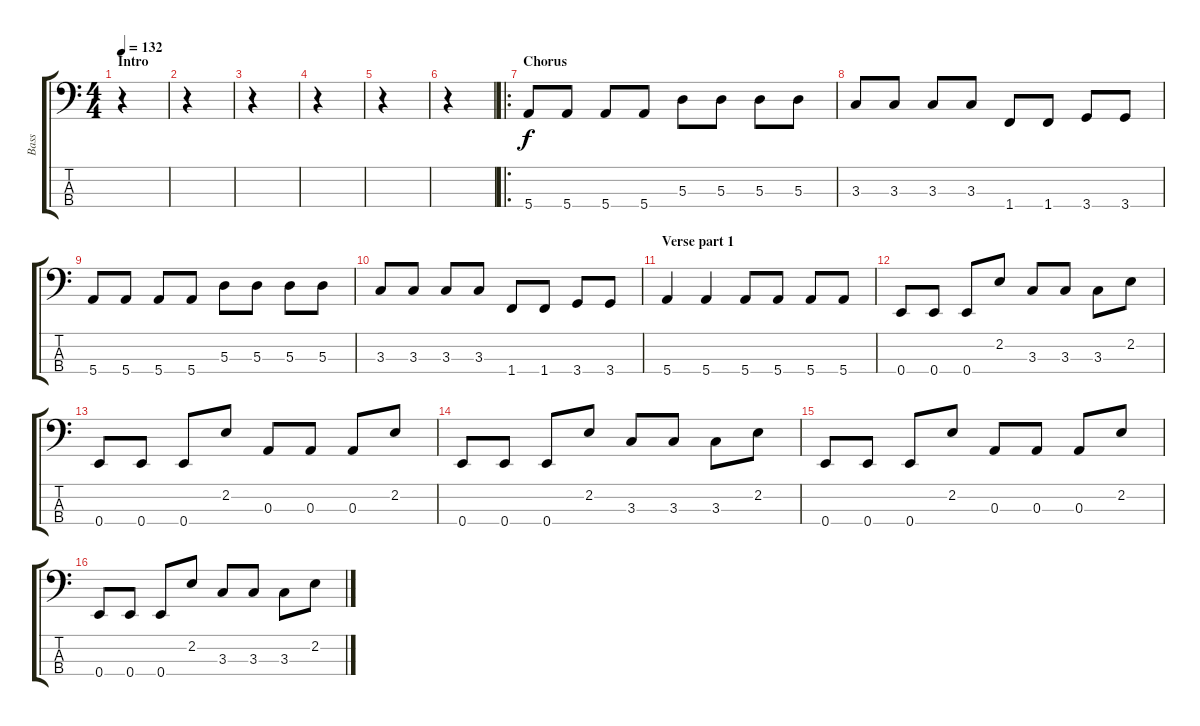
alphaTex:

\track ("Bass" "Bass") {instrument electricbasspick}
\staff {score tabs}
\tuning (G2 D2 A1 E1) {hide}
\ts (4 4)
\section ("" "Intro")
\tempo 132
\clef f4
\ks c
r.4{dy f instrument electricbasspick} |
r.4 |
r.4 |
r.4 |
r.4 |
r.4 |
\ro
\section ("" "Chorus")
5.4.8 5.4.8 5.4.8 5.4.8 5.3.8 5.3.8 5.3.8 5.3.8 |
3.3.8 3.3.8 3.3.8 3.3.8 1.4.8 1.4.8 3.4.8 3.4.8 |
5.4.8 5.4.8 5.4.8 5.4.8 5.3.8 5.3.8 5.3.8 5.3.8 |
3.3.8 3.3.8 3.3.8 3.3.8 1.4.8 1.4.8 3.4.8 3.4.8 |
\section ("" "Verse part 1")
5.4.4 5.4.4 5.4.8 5.4.8 5.4.8 5.4.8 |
0.4.8{instrument electricbassfinger} 0.4.8 0.4.8 2.2.8 3.3.8 3.3.8 3.3.8 2.2.8 |
0.4.8 0.4.8 0.4.8 2.2.8 0.3.8 0.3.8 0.3.8 2.2.8 |
0.4.8{instrument electricbassfinger} 0.4.8 0.4.8 2.2.8 3.3.8 3.3.8 3.3.8 2.2.8 |
0.4.8 0.4.8 0.4.8 2.2.8 0.3.8 0.3.8 0.3.8 2.2.8 |
0.4.8{instrument electricbassfinger} 0.4.8 0.4.8 2.2.8 3.3.8 3.3.8 3.3.8 2.2.8
